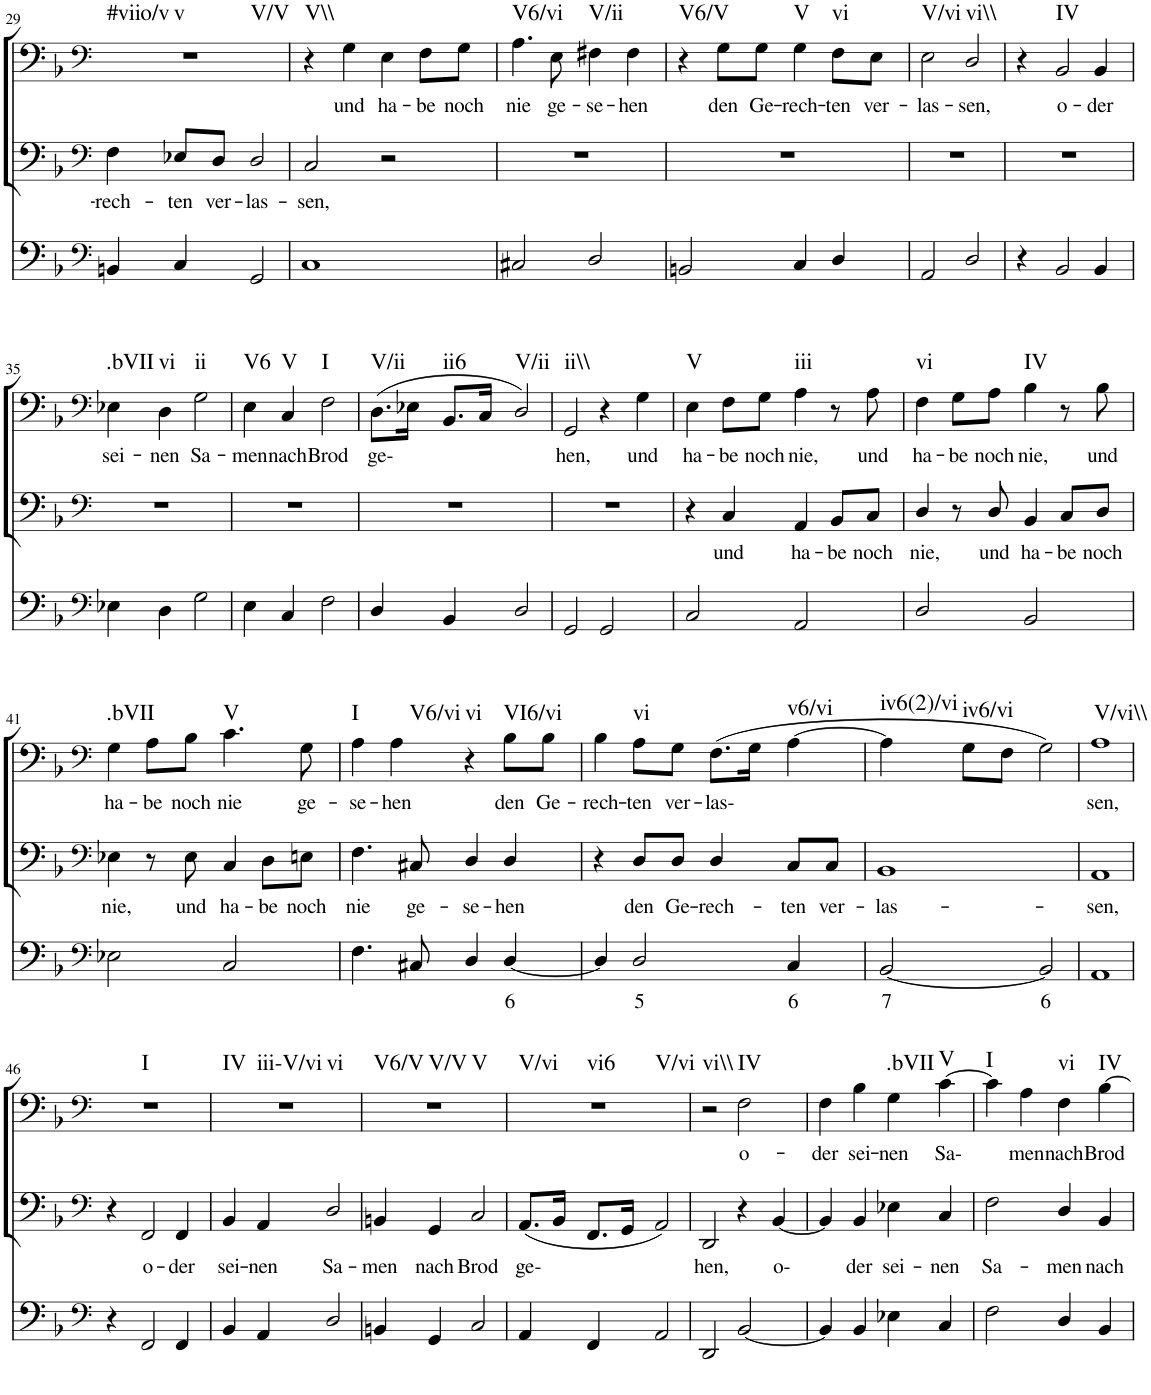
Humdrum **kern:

**kern	**text	**kern	**text	**kern	**text	**harte
*part3	*part3	*part2	*part2	*part1	*part1	*part1
*staff3	*staff3	*staff2	*staff2	*staff1	*staff1	*
*I"Continuo	*	*I"Bass II	*	*I"Bass I	*	*
!!LO:PB:g=z
*clefF4	*	*clefF4	*	*clefF4	*	*
*k[b-]	*	*k[b-]	*	*k[b-]	*	*
*M4/4	*	*M4/4	*	*M4/4	*	*
=29	=29	=29	=29	=29	=29	=29
!	!	!	!LO:LY:b	!	!	!LO:H:n=1:kt=#viio/v
!	!	!	!	!	!	!LO:H:n=2:kt=v
!	!	!	!	!	!	!LO:H:n=3:kt=V/V
4BBn/	.	4F\	rech-	1r	.	N N N
!	!	!	!LO:LY:b	!	!	!
4C/	.	8E-X/L	ten	.	.	.
!	!	!	!LO:LY:b	!	!	!
.	.	8D/J	ver-	.	.	.
!	!	!	!LO:LY:b	!	!	!
2GG/	.	2D/	las-	.	.	.
=30	=30	=30	=30	=30	=30	=30
!	!	!	!LO:LY:b	!	!	!LO:H:kt=V\\
1C	.	2C/	sen,	4r	.	N
!	!	!	!	!	!LO:LY:b	!
.	.	.	.	4G\	und	.
!	!	!	!	!	!LO:LY:b	!
.	.	2r	.	4E\	ha-	.
!	!	!	!	!	!LO:LY:b	!
.	.	.	.	8F\L	be	.
!	!	!	!	!	!LO:LY:b	!
.	.	.	.	8G\J	noch	.
=31	=31	=31	=31	=31	=31	=31
!	!	!	!	!	!LO:LY:b	!LO:H:kt=V6/vi
2C#X/	.	1r	.	4.A\	nie	N
!	!	!	!	!	!LO:LY:b	!
.	.	.	.	8E\	ge-	.
!	!	!	!	!	!LO:LY:b	!LO:H:kt=V/ii
2D/	.	.	.	4F#X\	se-	N
!	!	!	!	!	!LO:LY:b	!
.	.	.	.	4F#\	hen	.
=32	=32	=32	=32	=32	=32	=32
!	!	!	!	!	!	!LO:H:kt=V6/V
2BBn/	.	1r	.	4r	.	N
!	!	!	!	!	!LO:LY:b	!
.	.	.	.	8G\L	den	.
!	!	!	!	!	!LO:LY:b	!
.	.	.	.	8G\J	Ge-	.
!	!	!	!	!	!LO:LY:b	!LO:H:kt=V
4C/	.	.	.	4G\	rech-	N
!	!	!	!	!	!LO:LY:b	!LO:H:kt=vi
4D/	.	.	.	8F\L	ten	N
!	!	!	!	!	!LO:LY:b	!
.	.	.	.	8E\J	ver-	.
=33	=33	=33	=33	=33	=33	=33
!	!	!	!	!	!LO:LY:b	!LO:H:kt=V/vi
2AA/	.	1r	.	2E\	las-	N
!	!	!	!	!	!LO:LY:b	!LO:H:kt=vi\\
2D/	.	.	.	2D/	sen,	N
=34	=34	=34	=34	=34	=34	=34
4r	.	1r	.	4r	.	.
!	!	!	!	!	!LO:LY:b	!LO:H:kt=IV
2BB-/	.	.	.	2BB-/	o-	N
!	!	!	!	!	!LO:LY:b	!
4BB-/	.	.	.	4BB-/	der	.
!!LO:LB:g=z
=35	=35	=35	=35	=35	=35	=35
*clefF4	*	*clefF4	*	*clefF4	*	*
!	!	!	!	!	!LO:LY:b	!LO:H:kt=.bVII
4E-X\	.	1r	.	4E-X\	sei-	N
!	!	!	!	!	!LO:LY:b	!LO:H:kt=vi
4D\	.	.	.	4D\	nen	N
!	!	!	!	!	!LO:LY:b	!LO:H:kt=ii
2G\	.	.	.	2G\	Sa-	N
=36	=36	=36	=36	=36	=36	=36
!	!	!	!	!	!LO:LY:b	!LO:H:kt=V6
4E\	.	1r	.	4E\	men	N
!	!	!	!	!	!LO:LY:b	!LO:H:kt=V
4C/	.	.	.	4C/	nach	N
!	!	!	!	!	!LO:LY:b	!LO:H:kt=I
2F\	.	.	.	2F\	Brod	N
=37	=37	=37	=37	=37	=37	=37
!	!	!	!	!	!LO:LY:b	!LO:H:kt=V/ii
4D/	.	1r	.	(8.D\L	ge-	N
.	.	.	.	16E-X\Jk	.	.
!	!	!	!	!	!	!LO:H:kt=ii6
4BB-/	.	.	.	8.BB-/L	.	N
.	.	.	.	16C/Jk	.	.
!	!	!	!	!	!	!LO:H:kt=V/ii
2D/	.	.	.	2D/)	.	N
=38	=38	=38	=38	=38	=38	=38
!	!	!	!	!	!LO:LY:b	!LO:H:kt=ii\\
2GG/	.	1r	.	2GG/	hen,	N
2GG/	.	.	.	4r	.	.
!	!	!	!	!	!LO:LY:b	!
.	.	.	.	4G\	und	.
=39	=39	=39	=39	=39	=39	=39
!	!	!	!	!	!LO:LY:b	!LO:H:kt=V
2C/	.	4r	.	4E\	ha-	N
!	!	!	!LO:LY:b	!	!LO:LY:b	!
.	.	4C/	und	8F\L	be	.
!	!	!	!	!	!LO:LY:b	!
.	.	.	.	8G\J	noch	.
!	!	!	!LO:LY:b	!	!LO:LY:b	!LO:H:kt=iii
2AA/	.	4AA/	ha-	4A\	nie,	N
!	!	!	!LO:LY:b	!	!	!
.	.	8BB-/L	be	8r	.	.
!	!	!	!LO:LY:b	!	!LO:LY:b	!
.	.	8C/J	noch	8A\	und	.
=40	=40	=40	=40	=40	=40	=40
!	!	!	!LO:LY:b	!	!LO:LY:b	!LO:H:kt=vi
2D/	.	4D/	nie,	4F\	ha-	N
!	!	!	!	!	!LO:LY:b	!
.	.	8r	.	8G\L	be	.
!	!	!	!LO:LY:b	!	!LO:LY:b	!
.	.	8D/	und	8A\J	noch	.
!	!	!	!LO:LY:b	!	!LO:LY:b	!LO:H:kt=IV
2BB-/	.	4BB-/	ha-	4B-\	nie,	N
!	!	!	!LO:LY:b	!	!	!
.	.	8C/L	be	8r	.	.
!	!	!	!LO:LY:b	!	!LO:LY:b	!
.	.	8D/J	noch	8B-\	und	.
!!LO:LB:g=z
=41	=41	=41	=41	=41	=41	=41
*clefF4	*	*clefF4	*	*clefF4	*	*
!	!	!	!LO:LY:b	!	!LO:LY:b	!LO:H:kt=.bVII
2E-X\	.	4E-X\	nie,	4G\	ha-	N
!	!	!	!	!	!LO:LY:b	!
.	.	8r	.	8A\L	be	.
!	!	!	!LO:LY:b	!	!LO:LY:b	!
.	.	8E-\	und	8B-\J	noch	.
!	!	!	!LO:LY:b	!	!LO:LY:b	!LO:H:kt=V
2C/	.	4C/	ha-	4.c\	nie	N
!	!	!	!LO:LY:b	!	!	!
.	.	8D\L	be	.	.	.
!	!	!	!LO:LY:b	!	!LO:LY:b	!
.	.	8En\J	noch	8G\	ge-	.
=42	=42	=42	=42	=42	=42	=42
!	!	!	!LO:LY:b	!	!LO:LY:b	!LO:H:kt=I
4.F\	.	4.F\	nie	4A\	se-	N
!	!	!	!	!	!LO:LY:b	!LO:H:kt=V6/vi
.	.	.	.	4A\	hen	N
!	!	!	!LO:LY:b	!	!	!
8C#X/	.	8C#X/	ge-	.	.	.
!	!	!	!LO:LY:b	!	!	!LO:H:kt=vi
4D/	.	4D/	se-	4r	.	N
!	!LO:LY:b	!	!LO:LY:b	!	!LO:LY:b	!LO:H:kt=VI6/vi
[4D/	6	4D/	hen	8B-\L	den	N
!	!	!	!	!	!LO:LY:b	!
.	.	.	.	8B-\J	Ge-	.
=43	=43	=43	=43	=43	=43	=43
!	!	!	!	!	!LO:LY:b	!
4D/]	.	4r	.	4B-\	rech-	.
!	!LO:LY:b	!	!LO:LY:b	!	!LO:LY:b	!LO:H:kt=vi
2D/	5	8D/L	den	8A\L	ten	N
!	!	!	!LO:LY:b	!	!LO:LY:b	!
.	.	8D/J	Ge-	8G\J	ver-	.
!	!	!	!LO:LY:b	!	!LO:LY:b	!
.	.	4D/	rech-	(8.F\L	las-	.
.	.	.	.	16G\Jk	.	.
!	!LO:LY:b	!	!LO:LY:b	!	!	!LO:H:kt=v6/vi
4C/	6	8C/L	ten	[4A\	.	N
!	!	!	!LO:LY:b	!	!	!
.	.	8C/J	ver-	.	.	.
=44	=44	=44	=44	=44	=44	=44
!	!LO:LY:b	!	!LO:LY:b	!	!	!LO:H:kt=iv6(2)/vi
[2BB-/	7	1BB-	las-	4A\]	.	N
!	!	!	!	!	!	!LO:H:kt=iv6/vi
.	.	.	.	8G\L	.	N
.	.	.	.	8F\J	.	.
!	!LO:LY:b	!	!	!	!	!
2BB-/]	6	.	.	2G\)	.	.
=45	=45	=45	=45	=45	=45	=45
!	!	!	!LO:LY:b	!	!LO:LY:b	!LO:H:kt=V/vi\\
1AA	.	1AA	sen,	1A	sen,	N
!!LO:LB:g=z
=46	=46	=46	=46	=46	=46	=46
*clefF4	*	*clefF4	*	*clefF4	*	*
!	!	!	!	!	!	!LO:H:kt=I
4r	.	4r	.	1r	.	N
!	!	!	!LO:LY:b	!	!	!
2FF/	.	2FF/	o-	.	.	.
!	!	!	!LO:LY:b	!	!	!
4FF/	.	4FF/	der	.	.	.
=47	=47	=47	=47	=47	=47	=47
!	!	!	!LO:LY:b	!	!	!LO:H:n=1:kt=IV
!	!	!	!	!	!	!LO:H:n=2:kt=iii-V/vi
!	!	!	!	!	!	!LO:H:n=3:kt=vi
4BB-/	.	4BB-/	sei-	1r	.	N N N
!	!	!	!LO:LY:b	!	!	!
4AA/	.	4AA/	nen	.	.	.
!	!	!	!LO:LY:b	!	!	!
2D/	.	2D/	Sa-	.	.	.
=48	=48	=48	=48	=48	=48	=48
!	!	!	!LO:LY:b	!	!	!LO:H:n=1:kt=V6/V
!	!	!	!	!	!	!LO:H:n=2:kt=V/V
!	!	!	!	!	!	!LO:H:n=3:kt=V
4BBn/	.	4BBn/	men	1r	.	N N N
!	!	!	!LO:LY:b	!	!	!
4GG/	.	4GG/	nach	.	.	.
!	!	!	!LO:LY:b	!	!	!
2C/	.	2C/	Brod	.	.	.
=49	=49	=49	=49	=49	=49	=49
!	!	!	!LO:LY:b	!	!	!LO:H:n=1:kt=V/vi
!	!	!	!	!	!	!LO:H:n=2:kt=vi6
!	!	!	!	!	!	!LO:H:n=3:kt=V/vi
4AA/	.	(8.AA/L	ge-	1r	.	N N N
.	.	16BB-/Jk	.	.	.	.
4FF/	.	8.FF/L	.	.	.	.
.	.	16GG/Jk	.	.	.	.
2AA/	.	2AA/)	.	.	.	.
=50	=50	=50	=50	=50	=50	=50
!	!	!	!LO:LY:b	!	!	!LO:H:kt=vi\\
2DD/	.	2DD/	hen,	2r	.	N
!	!	!	!	!	!LO:LY:b	!LO:H:kt=IV
[2BB-/	.	4r	.	2F\	o-	N
!	!	!	!LO:LY:b	!	!	!
.	.	[4BB-/	o-	.	.	.
=51	=51	=51	=51	=51	=51	=51
!	!	!	!	!	!LO:LY:b	!
4BB-/]	.	4BB-/]	.	4F\	der	.
!	!	!	!LO:LY:b	!	!LO:LY:b	!
4BB-/	.	4BB-/	der	4B-\	sei-	.
!	!	!	!LO:LY:b	!	!LO:LY:b	!LO:H:kt=.bVII
4E-X\	.	4E-X\	sei-	4G\	nen	N
!	!	!	!LO:LY:b	!	!LO:LY:b	!LO:H:kt=V
4C/	.	4C/	nen	[4c\	Sa-	N
=52	=52	=52	=52	=52	=52	=52
!	!	!	!LO:LY:b	!	!	!LO:H:kt=I
2F\	.	2F\	Sa-	4c\]	.	N
!	!	!	!	!	!LO:LY:b	!
.	.	.	.	4A\	men	.
!	!	!	!LO:LY:b	!	!LO:LY:b	!LO:H:kt=vi
4D/	.	4D/	men	4F\	nach	N
!	!	!	!LO:LY:b	!	!LO:LY:b	!LO:H:kt=IV
4BB-/	.	4BB-/	nach	[4B-\	Brod	N
=	=	=	=	=	=	=
*-	*-	*-	*-	*-	*-	*-
